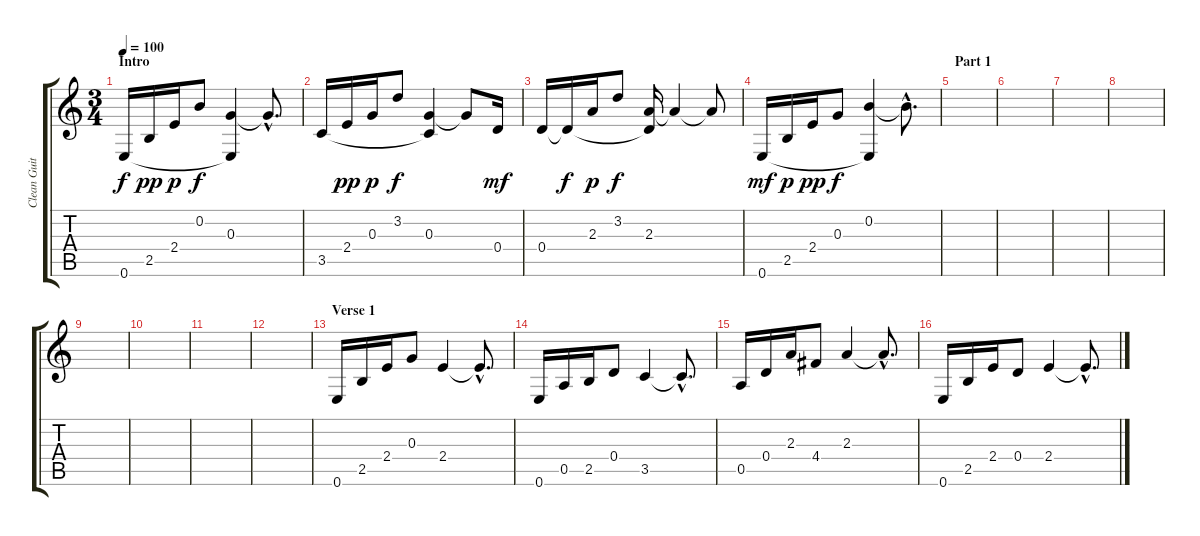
\track ("Clean Guitar" "Clean Guit") {instrument electricguitarclean}
\staff {score tabs}
\tuning (E4 B3 G3 D3 A2 E2) {hide}
\ts (3 4)
\section ("" "Intro")
\tempo 100
\clef g2
\ks c
0.6.16{dy f volume 13 instrument electricguitarclean} 2.5.16{dy pp} 2.4.16{dy p} 0.2.8{dy f} (0.3 0.6{t}).4 0.3{hac t}.8{d} |
3.5.16{volume 13} 2.4.16{dy pp} 0.3.16{dy p} 3.2.8{dy f} (0.3 3.5{t}).4 0.3{t}.8 0.4.16{dy mf} |
0.4.16{volume 13} 0.4{t}.16{dy f} 2.3.16{dy p} 3.2.8{dy f} (2.3 0.4{t}).16 2.3{t}.4 2.3{t}.8 |
0.6.16{dy mf volume 13} 2.5.16{dy p} 2.4.16{dy pp} 0.3.8{dy f} (0.2 0.6{t}).4 0.2{hac t}.8{d} |
\section ("" "Part 1")
|
|
|
|
|
|
|
|
\section ("" "Verse 1")
0.6.16 2.5.16 2.4.16 0.3.8 2.4.4 2.4{hac t}.8{d} |
0.6.16 0.5.16 2.5.16 0.4.8 3.5.4 3.5{hac t}.8{d} |
0.5.16 0.4.16 2.3.16 4.4.8 2.3.4 2.3{hac t}.8{d} |
0.6.16 2.5.16 2.4.16 0.4.8 2.4.4 2.4{hac t}.8{d}
